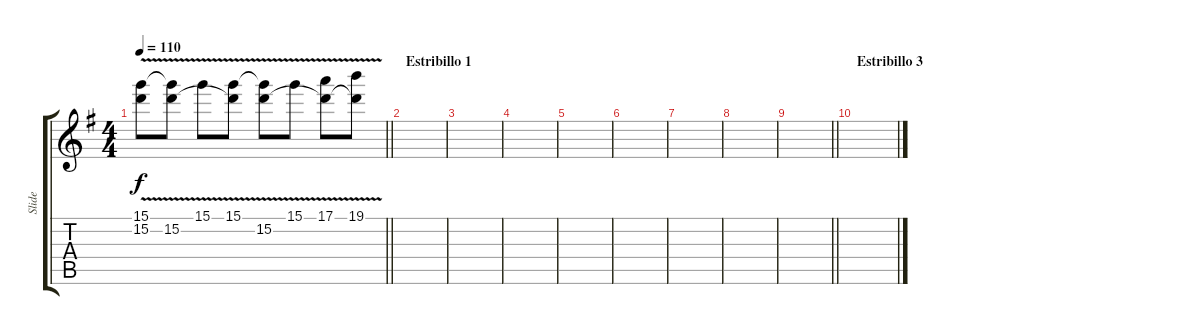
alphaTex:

\track ("Slide" "Slide") {instrument overdrivenguitar}
\staff {score tabs}
\tuning (E4 B3 G3 D3 A2 E2) {hide}
\ts (4 4)
\tempo 110
\clef g2
\barLineRight lightlight
\ks g
(15.1{v} 15.2{t}).8{dy f} (15.1{t} 15.2).8 15.1{v}.8 (15.1{v} 15.2{t}).8 (15.1{t} 15.2).8 15.1{v}.8 (17.1{v} 15.2{t}).8 (19.1{v} 15.2{t}).8 |
\section ("" "Estribillo 1")
|
|
|
|
|
|
|
\barLineRight lightlight
|
\section ("" "Estribillo 3")
